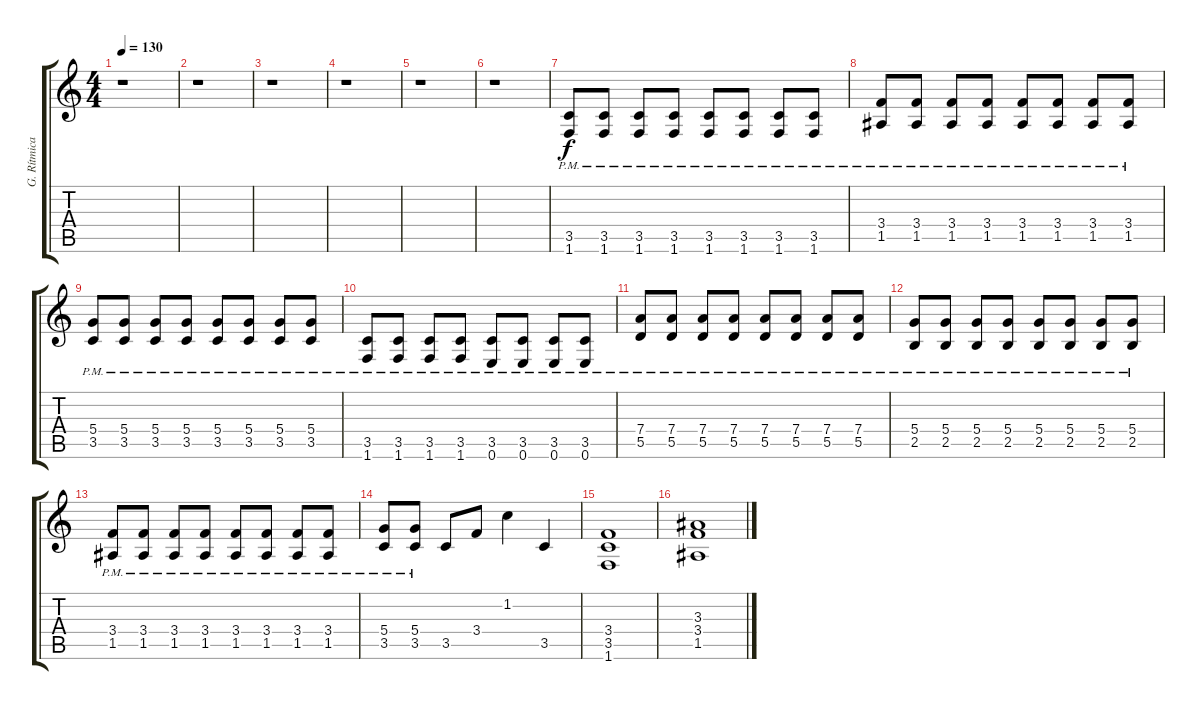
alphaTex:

\track ("G. Rítmica" "G. Rítmica") {instrument distortionguitar}
\staff {score tabs}
\tuning (E4 B3 G3 D3 A2 E2) {hide}
\ts (4 4)
\tempo 130
\clef g2
\ks c
r.1{dy f} |
r.1 |
r.1 |
r.1 |
r.1 |
r.1 |
(3.5{pm} 1.6{pm}).8 (3.5{pm} 1.6{pm}).8 (3.5{pm} 1.6{pm}).8 (3.5{pm} 1.6{pm}).8 (3.5{pm} 1.6{pm}).8 (3.5{pm} 1.6{pm}).8 (3.5{pm} 1.6{pm}).8 (3.5{pm} 1.6{pm}).8 |
(3.4{pm} 1.5{pm}).8 (3.4{pm} 1.5{pm}).8 (3.4{pm} 1.5{pm}).8 (3.4{pm} 1.5{pm}).8 (3.4{pm} 1.5{pm}).8 (3.4{pm} 1.5{pm}).8 (3.4{pm} 1.5{pm}).8 (3.4{pm} 1.5{pm}).8 |
(5.4{pm} 3.5{pm}).8 (5.4{pm} 3.5{pm}).8 (5.4{pm} 3.5{pm}).8 (5.4{pm} 3.5{pm}).8 (5.4{pm} 3.5{pm}).8 (5.4{pm} 3.5{pm}).8 (5.4{pm} 3.5{pm}).8 (5.4{pm} 3.5{pm}).8 |
(3.5{pm} 1.6{pm}).8 (3.5{pm} 1.6{pm}).8 (3.5{pm} 1.6{pm}).8 (3.5{pm} 1.6{pm}).8 (3.5{pm} 0.6{pm}).8 (3.5{pm} 0.6{pm}).8 (3.5{pm} 0.6{pm}).8 (3.5{pm} 0.6{pm}).8 |
(7.4{pm} 5.5{pm}).8 (7.4{pm} 5.5{pm}).8 (7.4{pm} 5.5{pm}).8 (7.4{pm} 5.5{pm}).8 (7.4{pm} 5.5{pm}).8 (7.4{pm} 5.5{pm}).8 (7.4{pm} 5.5{pm}).8 (7.4{pm} 5.5{pm}).8 |
(5.4{pm} 2.5{pm}).8 (5.4{pm} 2.5{pm}).8 (5.4{pm} 2.5{pm}).8 (5.4{pm} 2.5{pm}).8 (5.4{pm} 2.5{pm}).8 (5.4{pm} 2.5{pm}).8 (5.4{pm} 2.5{pm}).8 (5.4{pm} 2.5{pm}).8 |
(3.4{pm} 1.5{pm}).8 (3.4{pm} 1.5{pm}).8 (3.4{pm} 1.5{pm}).8 (3.4{pm} 1.5{pm}).8 (3.4{pm} 1.5{pm}).8 (3.4{pm} 1.5{pm}).8 (3.4{pm} 1.5{pm}).8 (3.4{pm} 1.5{pm}).8 |
(5.4{pm} 3.5{pm}).8 (5.4{pm} 3.5{pm}).8 3.5.8 3.4.8 1.2.4 3.5.4 |
(3.4 3.5 1.6).1 |
(3.3 3.4 1.5).1
